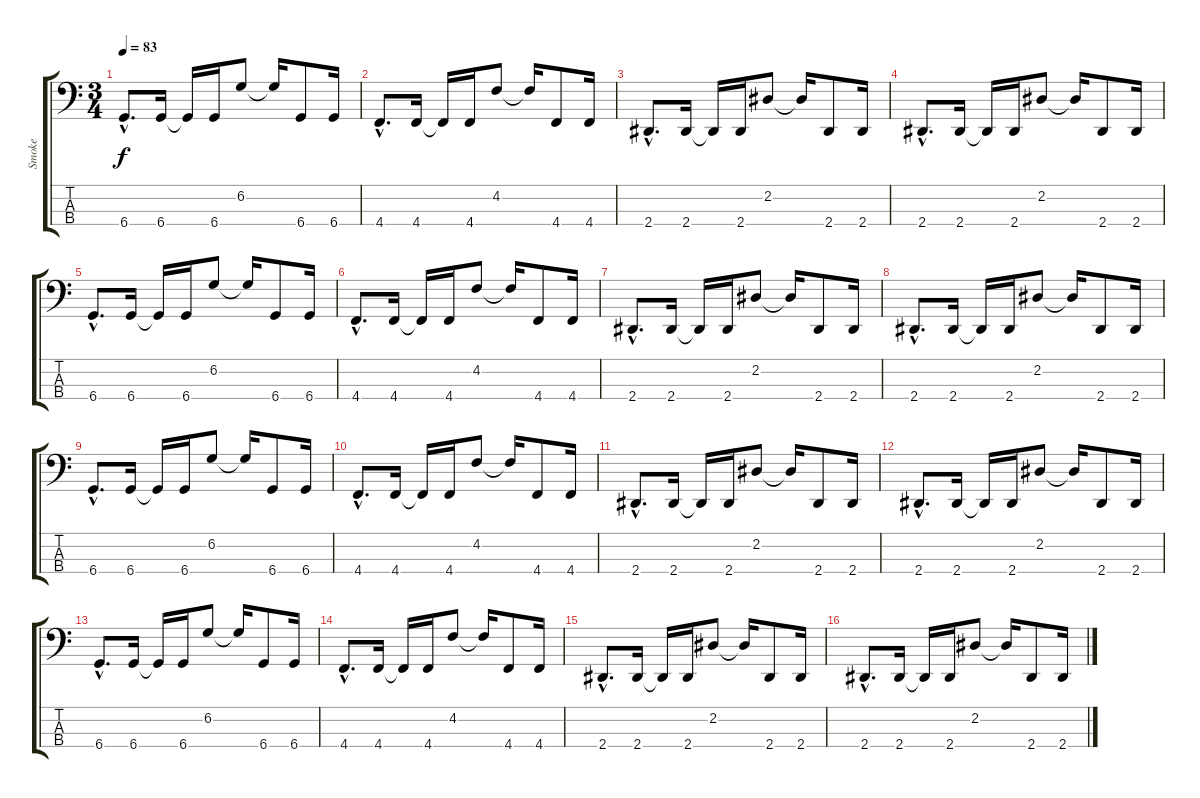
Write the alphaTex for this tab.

\track ("Smoke" "Smoke") {instrument electricbassfinger}
\staff {score tabs}
\tuning (Gb2 Db2 Ab1 Db1) {hide}
\ts (3 4)
\tempo 83
\clef f4
\ks c
6.4{hac}.8{d dy f} 6.4.16 6.4{t}.16 6.4.16 6.2.8 6.2{t}.16 6.4.8 6.4.16 |
4.4{hac}.8{d} 4.4.16 4.4{t}.16 4.4.16 4.2.8 4.2{t}.16 4.4.8 4.4.16 |
2.4{hac}.8{d} 2.4.16 2.4{t}.16 2.4.16 2.2.8 2.2{t}.16 2.4.8 2.4.16 |
2.4{hac}.8{d} 2.4.16 2.4{t}.16 2.4.16 2.2.8 2.2{t}.16 2.4.8 2.4.16 |
6.4{hac}.8{d} 6.4.16 6.4{t}.16 6.4.16 6.2.8 6.2{t}.16 6.4.8 6.4.16 |
4.4{hac}.8{d} 4.4.16 4.4{t}.16 4.4.16 4.2.8 4.2{t}.16 4.4.8 4.4.16 |
2.4{hac}.8{d} 2.4.16 2.4{t}.16 2.4.16 2.2.8 2.2{t}.16 2.4.8 2.4.16 |
2.4{hac}.8{d} 2.4.16 2.4{t}.16 2.4.16 2.2.8 2.2{t}.16 2.4.8 2.4.16 |
6.4{hac}.8{d} 6.4.16 6.4{t}.16 6.4.16 6.2.8 6.2{t}.16 6.4.8 6.4.16 |
4.4{hac}.8{d} 4.4.16 4.4{t}.16 4.4.16 4.2.8 4.2{t}.16 4.4.8 4.4.16 |
2.4{hac}.8{d} 2.4.16 2.4{t}.16 2.4.16 2.2.8 2.2{t}.16 2.4.8 2.4.16 |
2.4{hac}.8{d} 2.4.16 2.4{t}.16 2.4.16 2.2.8 2.2{t}.16 2.4.8 2.4.16 |
6.4{hac}.8{d} 6.4.16 6.4{t}.16 6.4.16 6.2.8 6.2{t}.16 6.4.8 6.4.16 |
4.4{hac}.8{d} 4.4.16 4.4{t}.16 4.4.16 4.2.8 4.2{t}.16 4.4.8 4.4.16 |
2.4{hac}.8{d} 2.4.16 2.4{t}.16 2.4.16 2.2.8 2.2{t}.16 2.4.8 2.4.16 |
2.4{hac}.8{d} 2.4.16 2.4{t}.16 2.4.16 2.2.8 2.2{t}.16 2.4.8 2.4.16
